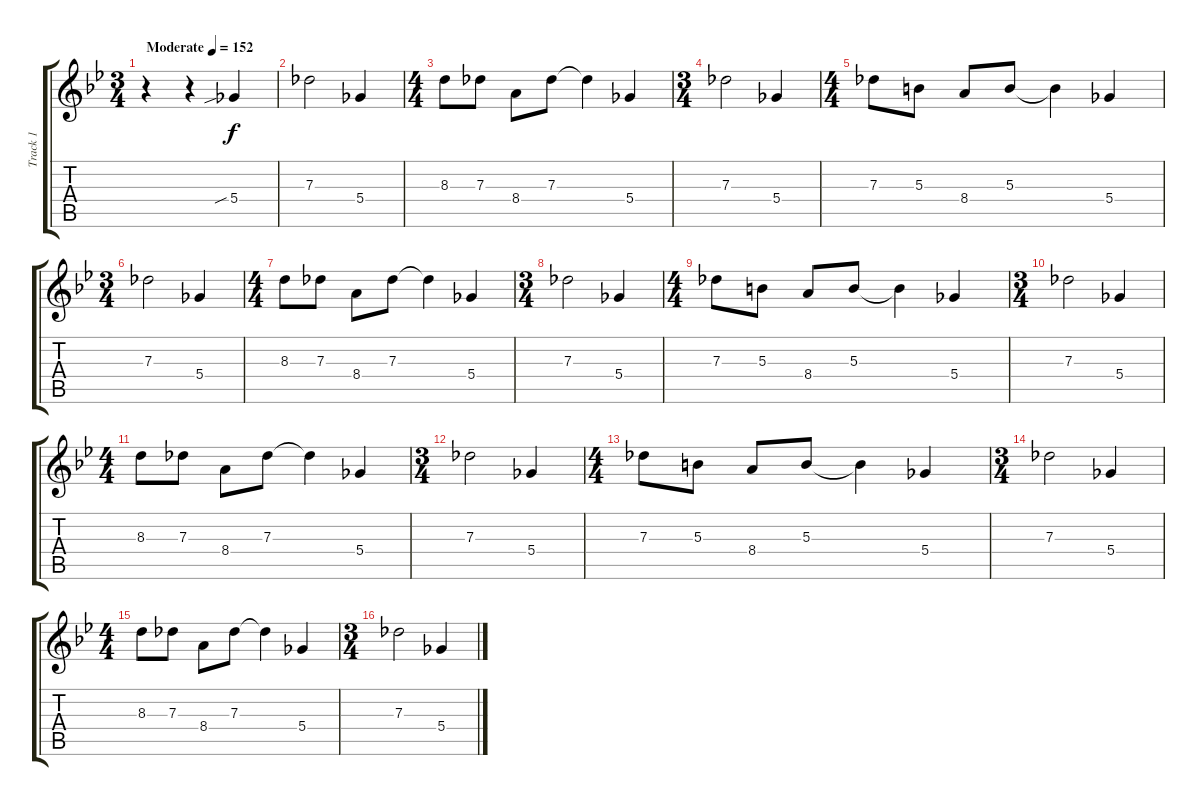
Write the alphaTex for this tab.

\track ("Track 1" "Track 1") {instrument electricguitarclean}
\staff {score tabs}
\tuning (Eb4 Bb3 Gb3 Db3 Ab2 Eb2) {hide}
\ts (3 4)
\tempo (152 "Moderate")
\clef g2
\ks gminor
r.4{dy f instrument electricguitarclean} r.4 5.4{sib}.4 |
7.3.2 5.4.4 |
\ts (4 4)
8.3.8 7.3.8 8.4.8 7.3.8 7.3{t}.4 5.4.4 |
\ts (3 4)
7.3.2 5.4.4 |
\ts (4 4)
7.3.8 5.3.8 8.4.8 5.3.8 5.3{t}.4 5.4.4 |
\ts (3 4)
7.3.2 5.4.4 |
\ts (4 4)
8.3.8 7.3.8 8.4.8 7.3.8 7.3{t}.4 5.4.4 |
\ts (3 4)
7.3.2 5.4.4 |
\ts (4 4)
7.3.8 5.3.8 8.4.8 5.3.8 5.3{t}.4 5.4.4 |
\ts (3 4)
7.3.2 5.4.4 |
\ts (4 4)
8.3.8 7.3.8 8.4.8 7.3.8 7.3{t}.4 5.4.4 |
\ts (3 4)
7.3.2 5.4.4 |
\ts (4 4)
7.3.8 5.3.8 8.4.8 5.3.8 5.3{t}.4 5.4.4 |
\ts (3 4)
7.3.2 5.4.4 |
\ts (4 4)
8.3.8 7.3.8 8.4.8 7.3.8 7.3{t}.4 5.4.4 |
\ts (3 4)
7.3.2 5.4.4
